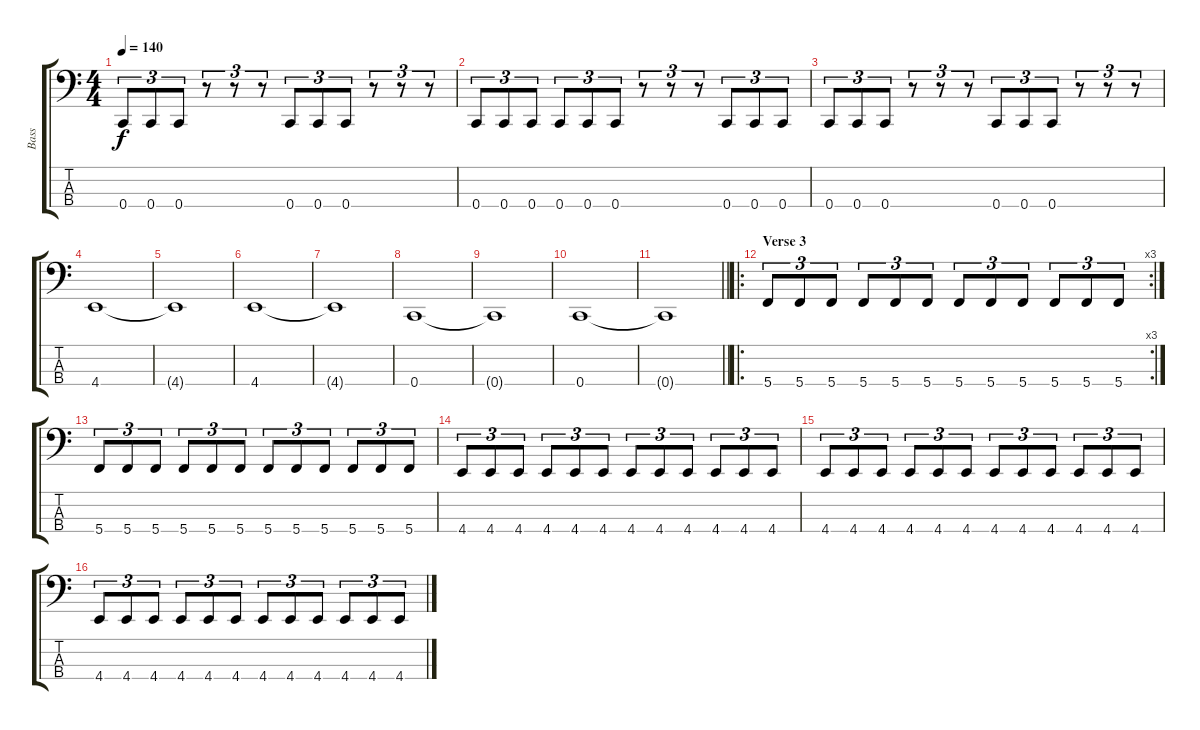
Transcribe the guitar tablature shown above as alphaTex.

\track ("Bass" "Bass") {instrument electricbasspick}
\staff {score tabs}
\tuning (Eb2 Bb1 F1 C1) {hide}
\ts (4 4)
\tempo 140
\clef f4
\ks c
0.4.8{tu (3 2) dy f} 0.4.8{tu (3 2)} 0.4.8{tu (3 2)} r.8{tu (3 2)} r.8{tu (3 2)} r.8{tu (3 2)} 0.4.8{tu (3 2)} 0.4.8{tu (3 2)} 0.4.8{tu (3 2)} r.8{tu (3 2)} r.8{tu (3 2)} r.8{tu (3 2)} |
0.4.8{tu (3 2)} 0.4.8{tu (3 2)} 0.4.8{tu (3 2)} 0.4.8{tu (3 2)} 0.4.8{tu (3 2)} 0.4.8{tu (3 2)} r.8{tu (3 2)} r.8{tu (3 2)} r.8{tu (3 2)} 0.4.8{tu (3 2)} 0.4.8{tu (3 2)} 0.4.8{tu (3 2)} |
0.4.8{tu (3 2)} 0.4.8{tu (3 2)} 0.4.8{tu (3 2)} r.8{tu (3 2)} r.8{tu (3 2)} r.8{tu (3 2)} 0.4.8{tu (3 2)} 0.4.8{tu (3 2)} 0.4.8{tu (3 2)} r.8{tu (3 2)} r.8{tu (3 2)} r.8{tu (3 2)} |
4.4.1 |
4.4{t}.1 |
4.4.1 |
4.4{t}.1 |
0.4.1 |
0.4{t}.1 |
0.4.1 |
\barLineRight lightlight
0.4{t}.1 |
\ro
\rc 3
\section ("" "Verse 3")
5.4.8{tu (3 2)} 5.4.8{tu (3 2)} 5.4.8{tu (3 2)} 5.4.8{tu (3 2)} 5.4.8{tu (3 2)} 5.4.8{tu (3 2)} 5.4.8{tu (3 2)} 5.4.8{tu (3 2)} 5.4.8{tu (3 2)} 5.4.8{tu (3 2)} 5.4.8{tu (3 2)} 5.4.8{tu (3 2)} |
5.4.8{tu (3 2)} 5.4.8{tu (3 2)} 5.4.8{tu (3 2)} 5.4.8{tu (3 2)} 5.4.8{tu (3 2)} 5.4.8{tu (3 2)} 5.4.8{tu (3 2)} 5.4.8{tu (3 2)} 5.4.8{tu (3 2)} 5.4.8{tu (3 2)} 5.4.8{tu (3 2)} 5.4.8{tu (3 2)} |
4.4.8{tu (3 2)} 4.4.8{tu (3 2)} 4.4.8{tu (3 2)} 4.4.8{tu (3 2)} 4.4.8{tu (3 2)} 4.4.8{tu (3 2)} 4.4.8{tu (3 2)} 4.4.8{tu (3 2)} 4.4.8{tu (3 2)} 4.4.8{tu (3 2)} 4.4.8{tu (3 2)} 4.4.8{tu (3 2)} |
4.4.8{tu (3 2)} 4.4.8{tu (3 2)} 4.4.8{tu (3 2)} 4.4.8{tu (3 2)} 4.4.8{tu (3 2)} 4.4.8{tu (3 2)} 4.4.8{tu (3 2)} 4.4.8{tu (3 2)} 4.4.8{tu (3 2)} 4.4.8{tu (3 2)} 4.4.8{tu (3 2)} 4.4.8{tu (3 2)} |
4.4.8{tu (3 2)} 4.4.8{tu (3 2)} 4.4.8{tu (3 2)} 4.4.8{tu (3 2)} 4.4.8{tu (3 2)} 4.4.8{tu (3 2)} 4.4.8{tu (3 2)} 4.4.8{tu (3 2)} 4.4.8{tu (3 2)} 4.4.8{tu (3 2)} 4.4.8{tu (3 2)} 4.4.8{tu (3 2)}
